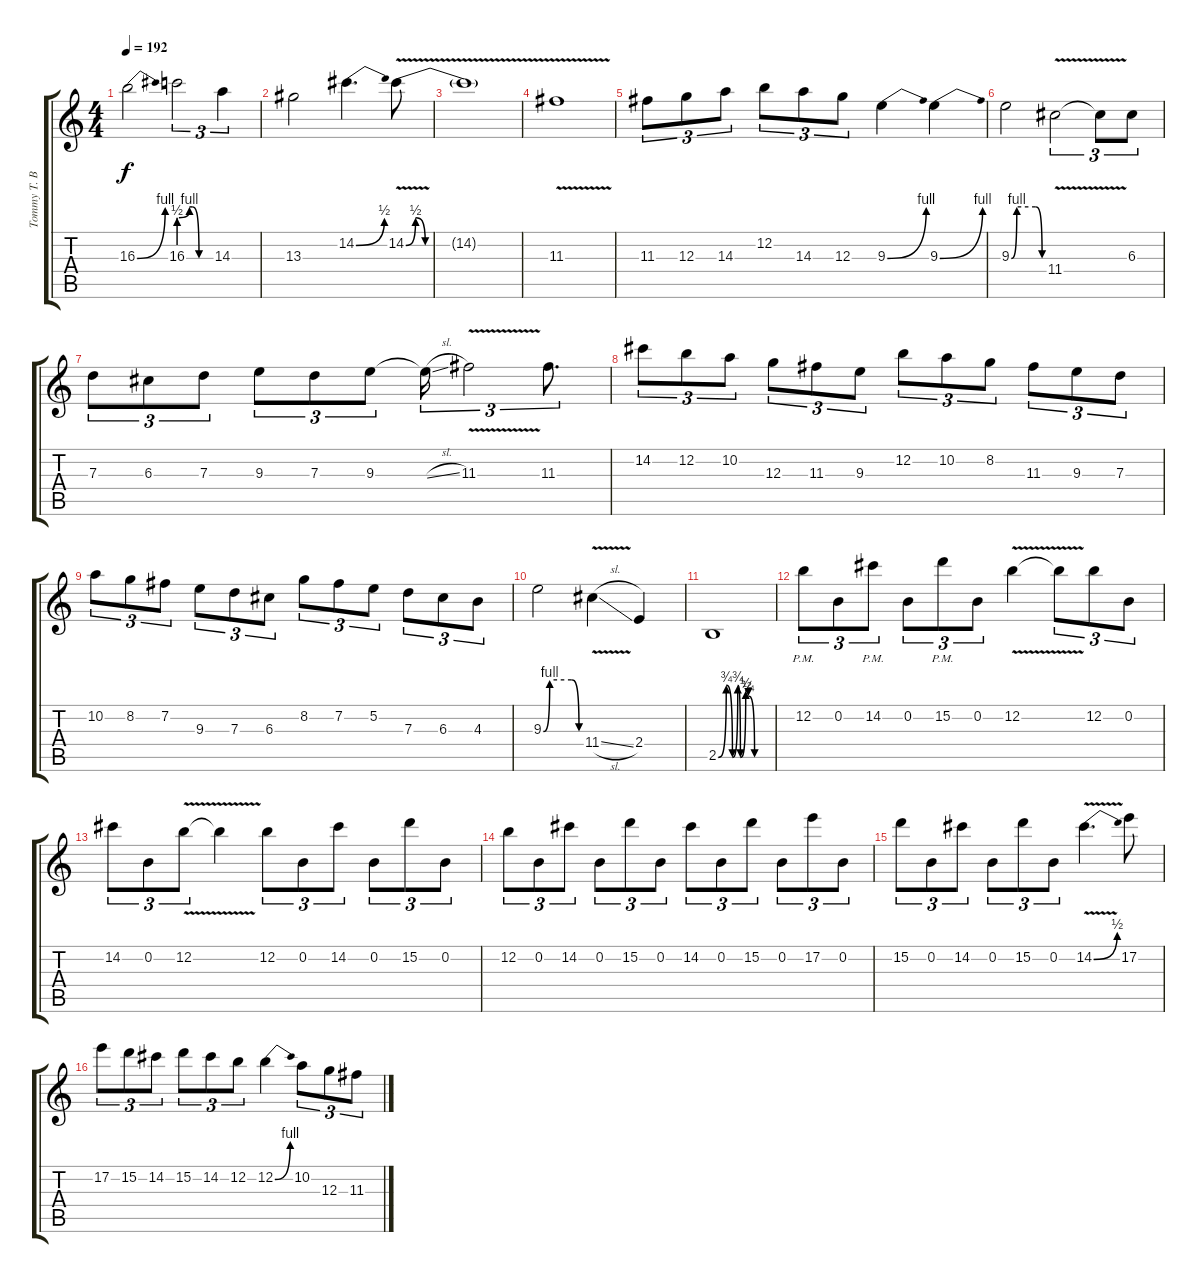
\track ("Tommy T. Baron (LEAD)" "Tommy T. B") {instrument overdrivenguitar}
\staff {score tabs}
\tuning (E4 B3 G3 D3 A2 E2) {hide}
\ts (4 4)
\tempo 192
\clef g2
\ks c
16.3{be (bend 0 0 60 4)}.2{dy f} 16.3{be (custom 0 2 20 4 25 4 38 0 60 0)}.2{tu (3 2)} 14.3.4{tu (3 2)} |
13.3.2 14.2{be (bend 0 0 60 2)}.4{d} 14.2{be (custom 0 0 5 2 10 0 60 0) v}.8 |
14.2{t}.1 |
11.3{v}.1 |
11.3.8{tu (3 2)} 12.3.8{tu (3 2)} 14.3.8{tu (3 2)} 12.2.8{tu (3 2)} 14.3.8{tu (3 2)} 12.3.8{tu (3 2)} 9.3{be (bend 0 0 60 4)}.4 9.3{be (bend 0 0 60 4)}.4 |
9.3{be (custom 0 0 10 4 45 4 57 0 60 0)}.2 11.4{v}.2{tu (3 2)} 11.4{t}.8{tu (3 2)} 6.3.8{tu (3 2)} |
7.3.8{tu (3 2)} 6.3.8{tu (3 2)} 7.3.8{tu (3 2)} 9.3.8{tu (3 2)} 7.3.8{tu (3 2)} 9.3.8{tu (3 2)} 9.3{sl t}.16{tu (3 2)} 11.3{v}.2{tu (3 2)} 11.3.8{d tu (3 2)} |
14.2.8{tu (3 2)} 12.2.8{tu (3 2)} 10.2.8{tu (3 2)} 12.3.8{tu (3 2)} 11.3.8{tu (3 2)} 9.3.8{tu (3 2)} 12.2.8{tu (3 2)} 10.2.8{tu (3 2)} 8.2.8{tu (3 2)} 11.3.8{tu (3 2)} 9.3.8{tu (3 2)} 7.3.8{tu (3 2)} |
10.2.8{tu (3 2)} 8.2.8{tu (3 2)} 7.2.8{tu (3 2)} 9.3.8{tu (3 2)} 7.3.8{tu (3 2)} 6.3.8{tu (3 2)} 8.2.8{tu (3 2)} 7.2.8{tu (3 2)} 5.2.8{tu (3 2)} 7.3.8{tu (3 2)} 6.3.8{tu (3 2)} 4.3.8{tu (3 2)} |
9.3{be (custom 0 0 10 4 45 4 57 0 60 0)}.2 11.4{v sl}.4 2.4.4 |
2.5{be (custom 0 0 9 3 16 0 22 3 25 0 31 2 34 1 41 0 60 0)}.1 |
12.2{pm}.8{tu (3 2)} 0.2.8{tu (3 2)} 14.2{pm}.8{tu (3 2)} 0.2.8{tu (3 2)} 15.2{pm}.8{tu (3 2)} 0.2.8{tu (3 2)} 12.2{v}.4 12.2{t}.8{tu (3 2)} 12.2.8{tu (3 2)} 0.2.8{tu (3 2)} |
14.2.8{tu (3 2)} 0.2.8{tu (3 2)} 12.2{v}.8{tu (3 2)} 12.2{t}.4 12.2.8{tu (3 2)} 0.2.8{tu (3 2)} 14.2.8{tu (3 2)} 0.2.8{tu (3 2)} 15.2.8{tu (3 2)} 0.2.8{tu (3 2)} |
12.2.8{tu (3 2)} 0.2.8{tu (3 2)} 14.2.8{tu (3 2)} 0.2.8{tu (3 2)} 15.2.8{tu (3 2)} 0.2.8{tu (3 2)} 14.2.8{tu (3 2)} 0.2.8{tu (3 2)} 15.2.8{tu (3 2)} 0.2.8{tu (3 2)} 17.2.8{tu (3 2)} 0.2.8{tu (3 2)} |
15.2.8{tu (3 2)} 0.2.8{tu (3 2)} 14.2.8{tu (3 2)} 0.2.8{tu (3 2)} 15.2.8{tu (3 2)} 0.2.8{tu (3 2)} 14.2{be (bend 0 0 60 2) v}.4{d} 17.2.8 |
17.2.8{tu (3 2)} 15.2.8{tu (3 2)} 14.2.8{tu (3 2)} 15.2.8{tu (3 2)} 14.2.8{tu (3 2)} 12.2.8{tu (3 2)} 12.2{be (bend 0 0 60 4)}.4 10.2.8{tu (3 2)} 12.3.8{tu (3 2)} 11.3.8{tu (3 2)}
